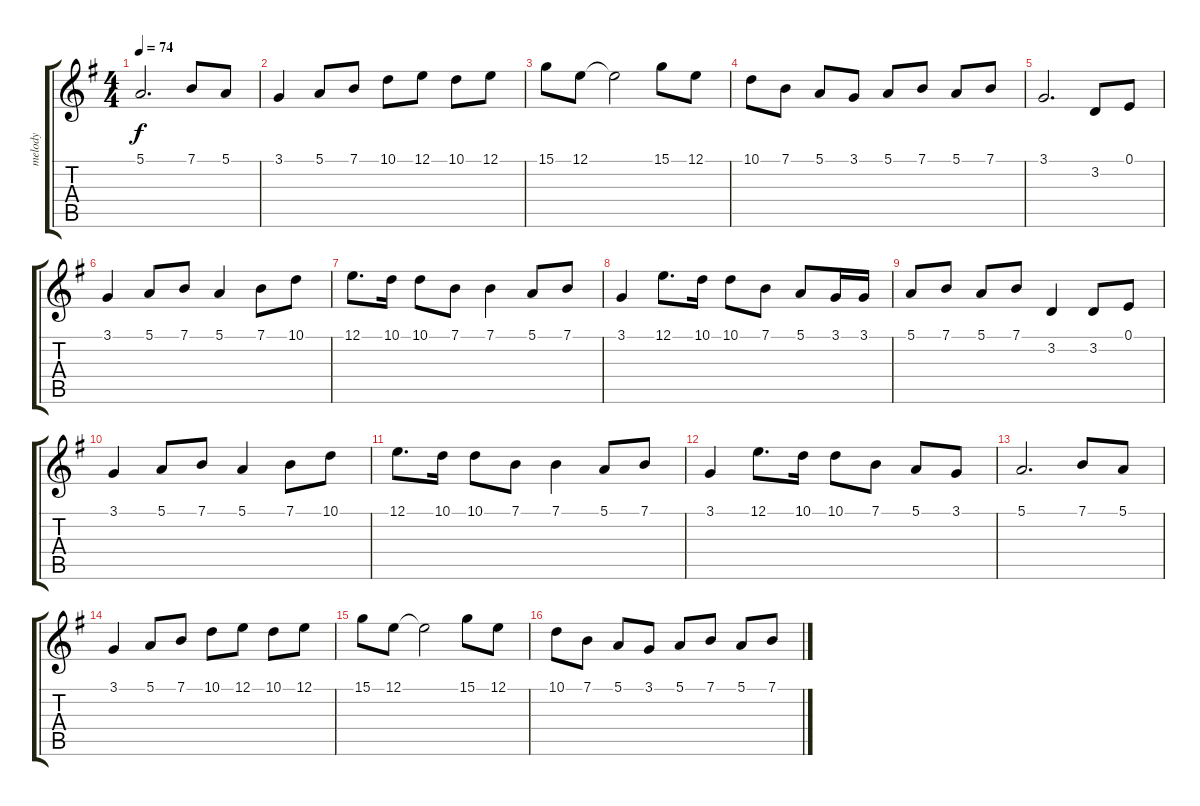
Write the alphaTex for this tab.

\track ("melody" "melody") {instrument flute}
\staff {score tabs}
\tuning (E4 B3 G3 D3 A2 E2) {hide}
\ts (4 4)
\tempo 74
\clef g2
\ks g
5.1.2{d dy f} 7.1.8 5.1.8 |
3.1.4 5.1.8 7.1.8 10.1.8 12.1.8 10.1.8 12.1.8 |
15.1.8 12.1.8 12.1{t}.2 15.1.8 12.1.8 |
10.1.8 7.1.8 5.1.8 3.1.8 5.1.8 7.1.8 5.1.8 7.1.8 |
3.1.2{d} 3.2.8 0.1.8 |
3.1.4 5.1.8 7.1.8 5.1.4 7.1.8 10.1.8 |
12.1.8{d} 10.1.16 10.1.8 7.1.8 7.1.4 5.1.8 7.1.8 |
3.1.4 12.1.8{d} 10.1.16 10.1.8 7.1.8 5.1.8 3.1.16 3.1.16 |
5.1.8 7.1.8 5.1.8 7.1.8 3.2.4 3.2.8 0.1.8 |
3.1.4 5.1.8 7.1.8 5.1.4 7.1.8 10.1.8 |
12.1.8{d} 10.1.16 10.1.8 7.1.8 7.1.4 5.1.8 7.1.8 |
3.1.4 12.1.8{d} 10.1.16 10.1.8 7.1.8 5.1.8 3.1.8 |
5.1.2{d} 7.1.8 5.1.8 |
3.1.4 5.1.8 7.1.8 10.1.8 12.1.8 10.1.8 12.1.8 |
15.1.8 12.1.8 12.1{t}.2 15.1.8 12.1.8 |
10.1.8 7.1.8 5.1.8 3.1.8 5.1.8 7.1.8 5.1.8 7.1.8
